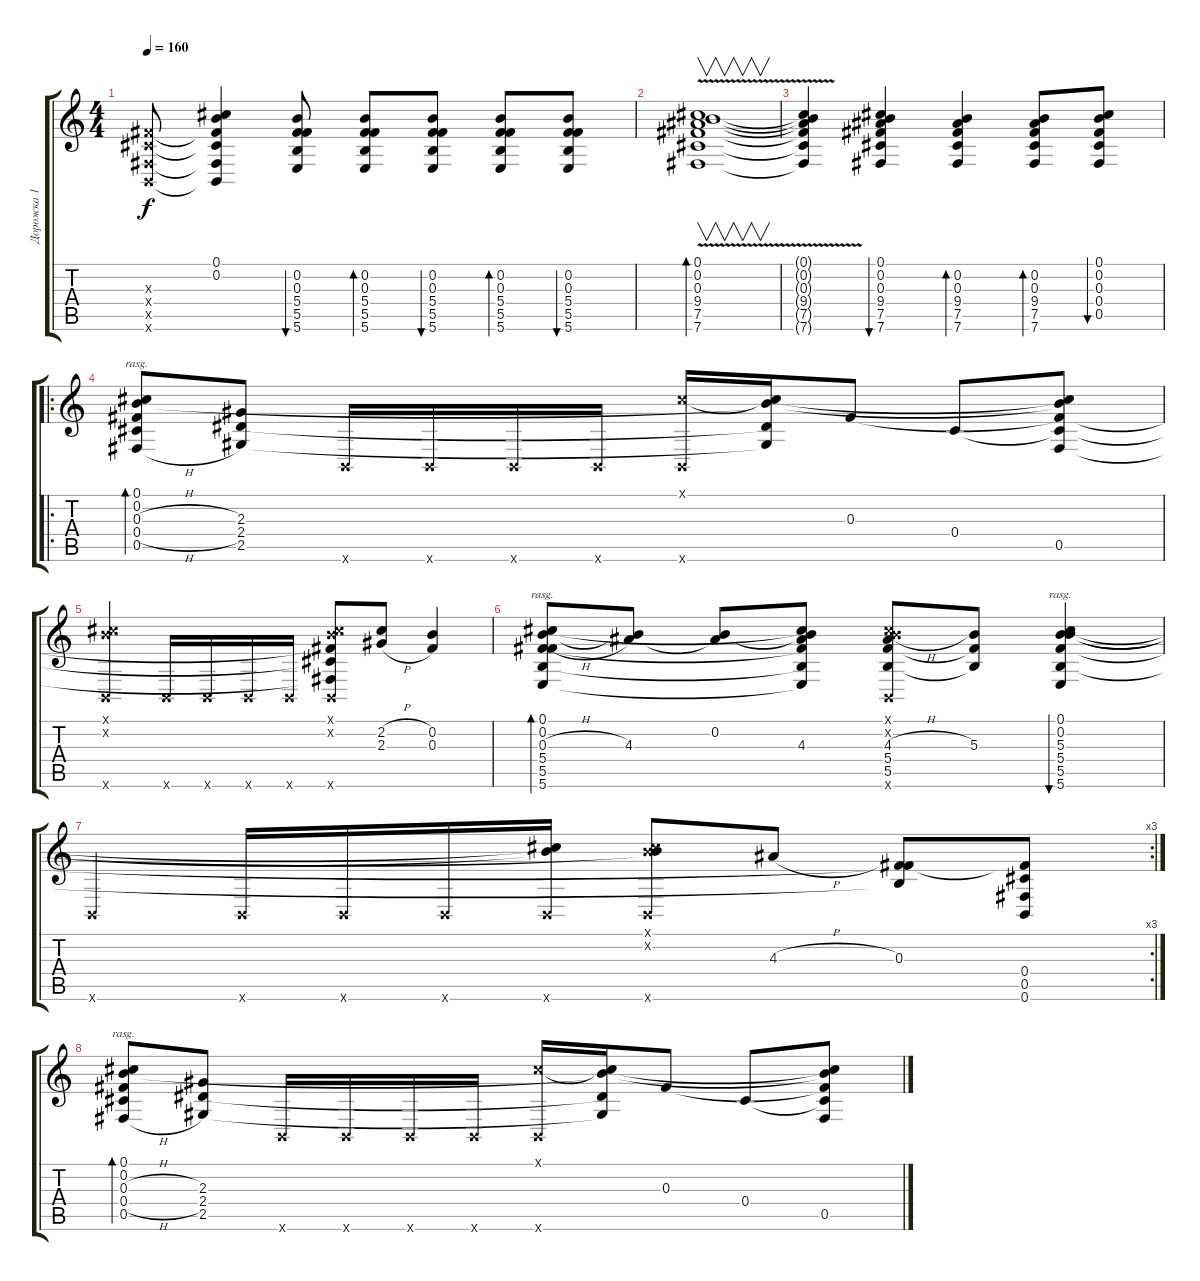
\track ("Дорожка 1" "Дорожка 1") {instrument acousticguitarsteel}
\staff {score tabs}
\tuning (Db4 B3 Gb3 Db3 Gb2 B1) {hide}
\ts (4 4)
\tempo 160
\clef g2
\ks c
(0.3{x} 0.4{x} 0.5{x} 0.6{x}).8{dy f} (0.1 0.2{t} 0.3{t} 0.4{t} 0.5{t} 0.6{t}).4 (0.2 0.3 5.4 5.5 5.6).8{bu 60} (0.2 0.3 5.4 5.5 5.6).8{bd 60} (0.2 0.3 5.4 5.5 5.6).8{bu 60} (0.2 0.3 5.4 5.5 5.6).8{bd 60} (0.2 0.3 5.4 5.5 5.6).8{bu 60} |
(0.1{v} 0.2 0.3 9.4{v} 7.5 7.6).1{v bd 60} |
(0.1{t} 0.2{t} 0.3{t} 9.4{t} 7.5{t} 7.6{t}).4 (0.1 0.2 0.3 9.4 7.5 7.6).4{bu 60} (0.2 0.3 9.4 7.5 7.6).4{bd 60} (0.2 0.3 9.4 7.5 7.6).8{bd 60} (0.1 0.2 0.3 0.4 0.5).8{bu 60} |
\ro
(0.1 0.2 0.3{h} 0.4{h} 0.5{h}).8{bd 120 rasg ii} (2.3 2.4 2.5).8 0.6{x}.16 0.6{x}.16 0.6{x}.16 0.6{x}.16 (0.1{x} 0.6{x}).16 (0.1{t} 0.2{t} 2.4{t} 2.5{t}).16 0.3.8 0.4.8 (0.1{t} 0.2{t} 0.3{t} 0.4{t} 0.5).8 |
(0.1{x} 0.2{x} 0.6{x}).4 0.6{x}.16 0.6{x}.16 0.6{x}.16 0.6{x}.16 (0.1{x} 0.2{x} 0.3{t} 0.4{t} 0.5{t} 0.6{x}).8 (2.2{h} 2.3{h}).8 (0.2 0.3).4 |
(0.1 0.2 0.3{h} 5.4 5.5 5.6).8{bd 120 rasg ii} (0.2{t} 4.3).8 (0.2 4.3{t}).8 (0.1{t} 0.2{t} 4.3 5.4{t} 5.5{t} 5.6{t}).8 (0.1{x} 0.2{x} 4.3{h} 5.4 5.5 0.6{x}).8 (5.3 5.4{t} 5.5{t}).8 (0.1 0.2 5.3 5.4 5.5 5.6).4{bu 120 rasg ii} |
\rc 3
0.6{x}.4 0.6{x}.16 0.6{x}.16 0.6{x}.16 (0.1{t} 0.2{t} 0.6{x}).16 (0.1{x} 0.2{x} 5.3{t} 0.6{x}).8 4.3{h}.8 (0.3 5.4{t} 5.5{t}).8 (0.3{t} 0.4 0.5 0.6).8 |
(0.1 0.2 0.3{h} 0.4{h} 0.5{h}).8{bd 120 rasg ii} (2.3 2.4 2.5).8 0.6{x}.16 0.6{x}.16 0.6{x}.16 0.6{x}.16 (0.1{x} 0.6{x}).16 (0.1{t} 0.2{t} 2.4{t} 2.5{t}).16 0.3.8 0.4.8 (0.1{t} 0.2{t} 0.3{t} 0.4{t} 0.5).8
